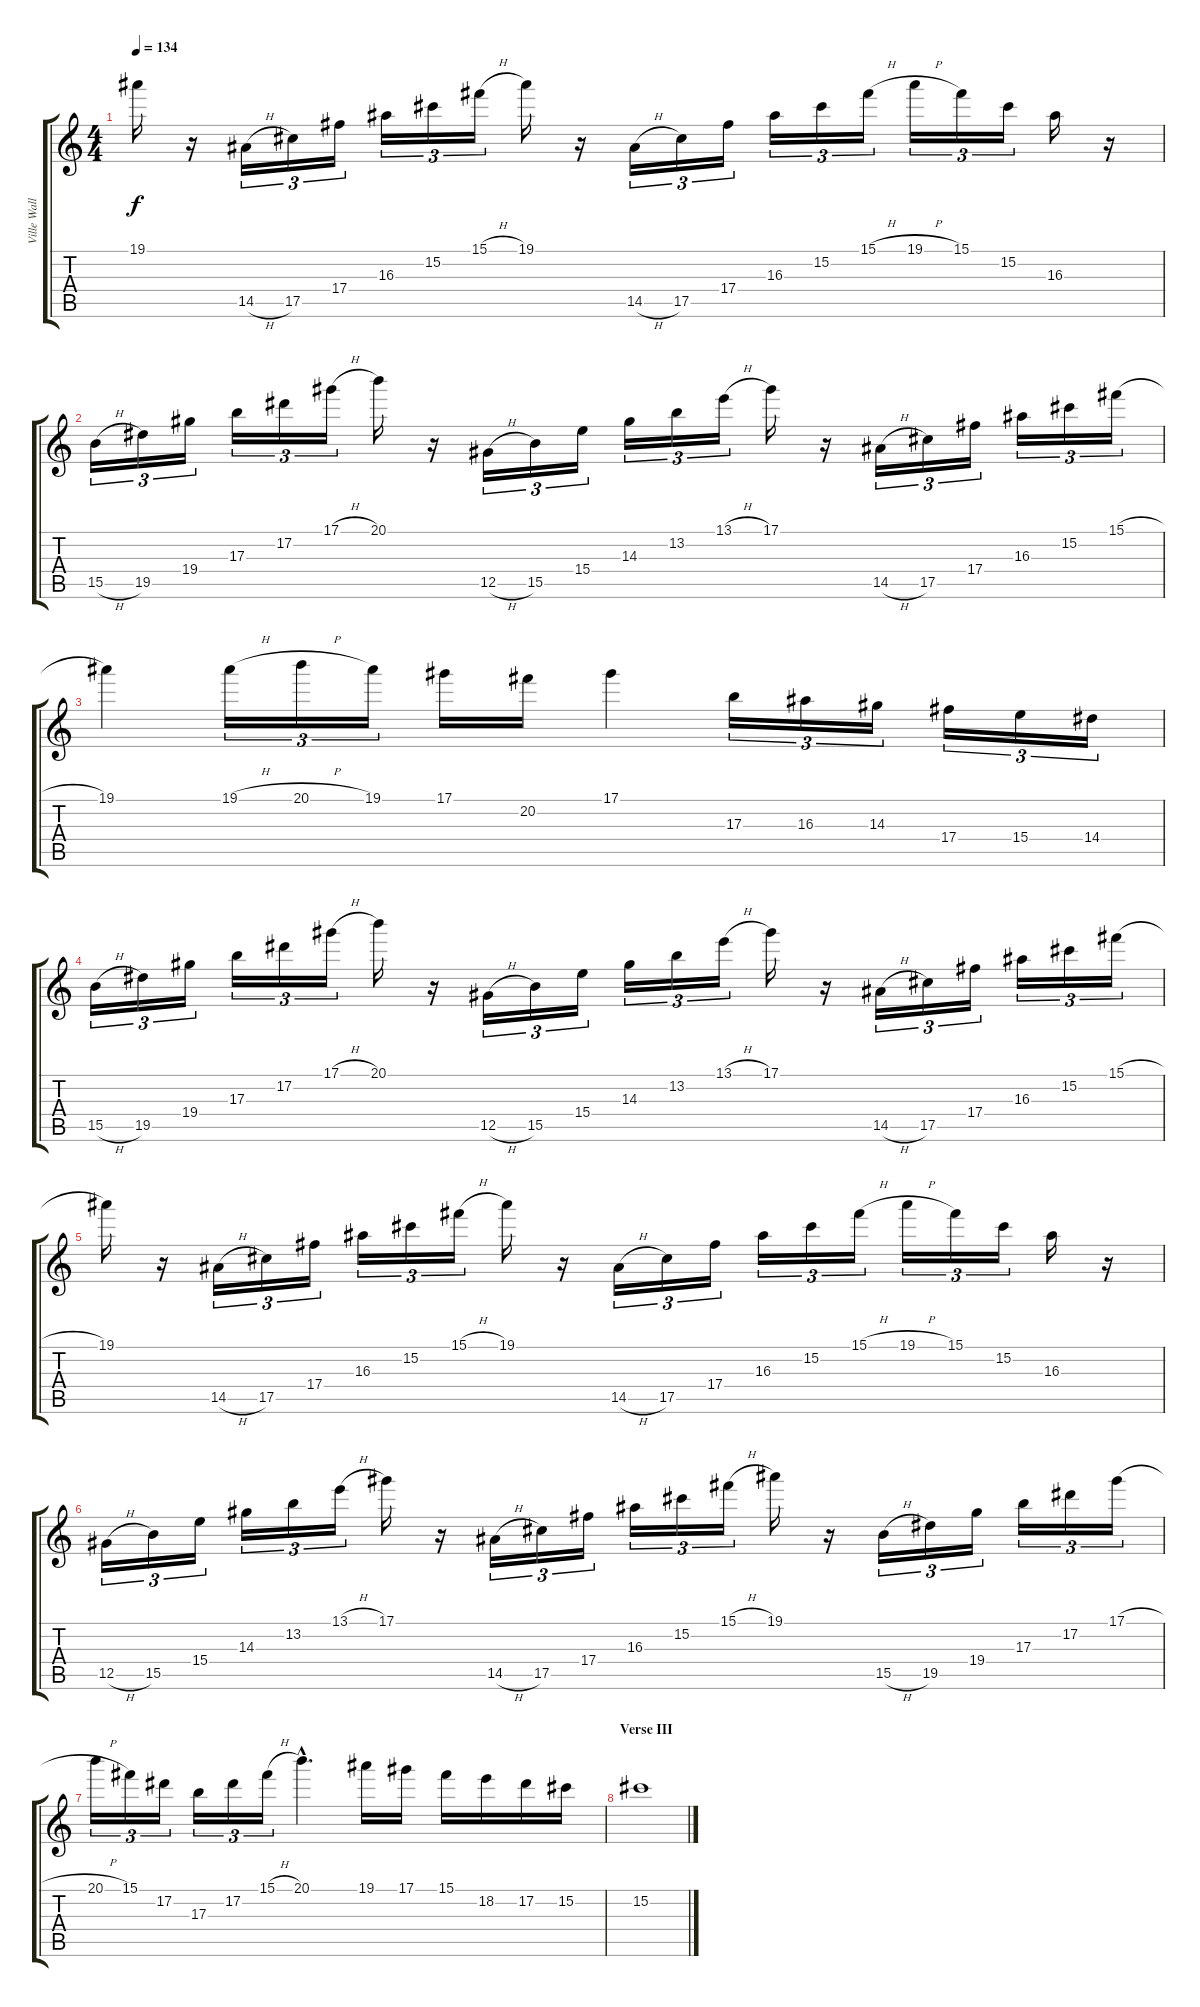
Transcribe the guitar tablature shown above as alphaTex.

\track ("Ville Wallenius - Guitar II" "Ville Wall") {instrument distortionguitar}
\staff {score tabs}
\tuning (Eb4 Bb3 Gb3 Db3 Ab2 Eb2) {hide}
\ts (4 4)
\tempo 134
\clef g2
\ks c
19.1.16{dy f} r.16 14.5{h}.16{tu (3 2)} 17.5.16{tu (3 2)} 17.4.16{tu (3 2)} 16.3.16{tu (3 2)} 15.2.16{tu (3 2)} 15.1{h}.16{tu (3 2)} 19.1.16 r.16 14.5{h}.16{tu (3 2)} 17.5.16{tu (3 2)} 17.4.16{tu (3 2)} 16.3.16{tu (3 2)} 15.2.16{tu (3 2)} 15.1{h}.16{tu (3 2)} 19.1{h}.16{tu (3 2)} 15.1.16{tu (3 2)} 15.2.16{tu (3 2)} 16.3.16 r.16 |
15.5{h}.16{tu (3 2)} 19.5.16{tu (3 2)} 19.4.16{tu (3 2)} 17.3.16{tu (3 2)} 17.2.16{tu (3 2)} 17.1{h}.16{tu (3 2)} 20.1.16 r.16 12.5{h}.16{tu (3 2)} 15.5.16{tu (3 2)} 15.4.16{tu (3 2)} 14.3.16{tu (3 2)} 13.2.16{tu (3 2)} 13.1{h}.16{tu (3 2)} 17.1.16 r.16 14.5{h}.16{tu (3 2)} 17.5.16{tu (3 2)} 17.4.16{tu (3 2)} 16.3.16{tu (3 2)} 15.2.16{tu (3 2)} 15.1{h}.16{tu (3 2)} |
19.1.4 19.1{h}.16{tu (3 2)} 20.1{h}.16{tu (3 2)} 19.1.16{tu (3 2)} 17.1.16 20.2.16 17.1.4 17.3.16{tu (3 2)} 16.3.16{tu (3 2)} 14.3.16{tu (3 2)} 17.4.16{tu (3 2)} 15.4.16{tu (3 2)} 14.4.16{tu (3 2)} |
15.5{h}.16{tu (3 2)} 19.5.16{tu (3 2)} 19.4.16{tu (3 2)} 17.3.16{tu (3 2)} 17.2.16{tu (3 2)} 17.1{h}.16{tu (3 2)} 20.1.16 r.16 12.5{h}.16{tu (3 2)} 15.5.16{tu (3 2)} 15.4.16{tu (3 2)} 14.3.16{tu (3 2)} 13.2.16{tu (3 2)} 13.1{h}.16{tu (3 2)} 17.1.16 r.16 14.5{h}.16{tu (3 2)} 17.5.16{tu (3 2)} 17.4.16{tu (3 2)} 16.3.16{tu (3 2)} 15.2.16{tu (3 2)} 15.1{h}.16{tu (3 2)} |
19.1.16 r.16 14.5{h}.16{tu (3 2)} 17.5.16{tu (3 2)} 17.4.16{tu (3 2)} 16.3.16{tu (3 2)} 15.2.16{tu (3 2)} 15.1{h}.16{tu (3 2)} 19.1.16 r.16 14.5{h}.16{tu (3 2)} 17.5.16{tu (3 2)} 17.4.16{tu (3 2)} 16.3.16{tu (3 2)} 15.2.16{tu (3 2)} 15.1{h}.16{tu (3 2)} 19.1{h}.16{tu (3 2)} 15.1.16{tu (3 2)} 15.2.16{tu (3 2)} 16.3.16 r.16 |
12.5{h}.16{tu (3 2)} 15.5.16{tu (3 2)} 15.4.16{tu (3 2)} 14.3.16{tu (3 2)} 13.2.16{tu (3 2)} 13.1{h}.16{tu (3 2)} 17.1.16 r.16 14.5{h}.16{tu (3 2)} 17.5.16{tu (3 2)} 17.4.16{tu (3 2)} 16.3.16{tu (3 2)} 15.2.16{tu (3 2)} 15.1{h}.16{tu (3 2)} 19.1.16 r.16 15.5{h}.16{tu (3 2)} 19.5.16{tu (3 2)} 19.4.16{tu (3 2)} 17.3.16{tu (3 2)} 17.2.16{tu (3 2)} 17.1{h}.16{tu (3 2)} |
20.1{h}.16{tu (3 2)} 15.1.16{tu (3 2)} 17.2.16{tu (3 2)} 17.3.16{tu (3 2)} 17.2.16{tu (3 2)} 15.1{h}.16{tu (3 2)} 20.1{hac}.4{d} 19.1.16 17.1.16 15.1.16 18.2.16 17.2.16 15.2.16 |
\section ("" "Verse III")
15.2.1{volume 11}
